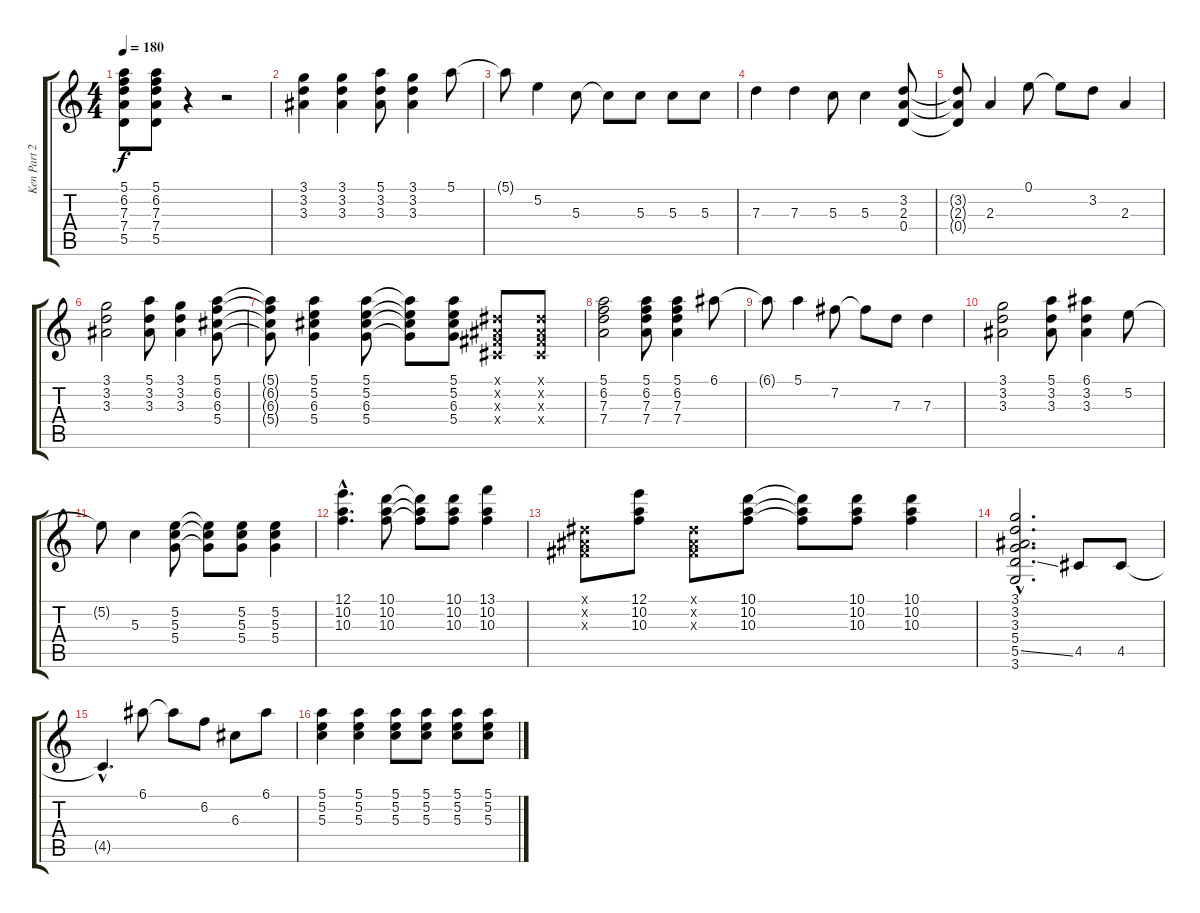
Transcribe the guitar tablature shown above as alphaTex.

\track ("Ken Part 2" "Ken Part 2") {instrument electricguitarclean}
\staff {score tabs}
\tuning (E4 B3 G3 D3 A2 E2) {hide}
\ts (4 4)
\tempo 180
\clef g2
\ks c
(5.1 6.2 7.3 7.4 5.5).8{dy f} (5.1 6.2 7.3 7.4 5.5).8 r.4 r.2 |
(3.1 3.2 3.3).4 (3.1 3.2 3.3).4 (5.1 3.2 3.3).8 (3.1 3.2 3.3).4 5.1.8 |
5.1{t}.8 5.2.4 5.3.8 5.3{t}.8 5.3.8 5.3.8 5.3.8 |
7.3.4 7.3.4 5.3.8 5.3.4 (3.2 2.3 0.4).8 |
(3.2{t} 2.3{t} 0.4{t}).8 2.3.4 0.1.8 0.1{t}.8 3.2.8 2.3.4 |
(3.1 3.2 3.3).2 (5.1 3.2 3.3).8 (3.1 3.2 3.3).4 (5.1 6.2 6.3 5.4).8 |
(5.1{t} 6.2{t} 6.3{t} 5.4{t}).8 (5.1 5.2 6.3 5.4).4 (5.1 5.2 6.3 5.4).8 (5.1{t} 5.2{t} 6.3{t} 5.4{t}).8 (5.1 5.2 6.3 5.4).8 (-1.1{x} -1.2{x} -1.3{x} -1.4{x}).8 (-1.1{x} -1.2{x} -1.3{x} -1.4{x}).8 |
(5.1 6.2 7.3 7.4).2 (5.1 6.2 7.3 7.4).8 (5.1 6.2 7.3 7.4).4 6.1.8 |
6.1{t}.8 5.1.4 7.2.8 7.2{t}.8 7.3.8 7.3.4 |
(3.1 3.2 3.3).2 (5.1 3.2 3.3).8 (6.1 3.2 3.3).4 5.2.8 |
5.2{t}.8 5.3.4 (5.2 5.3 5.4).8 (5.2{t} 5.3{t} 5.4{t}).8 (5.2 5.3 5.4).8 (5.2 5.3 5.4).4 |
(12.1{hac} 10.2{hac} 10.3{hac}).4{d} (10.1 10.2 10.3).8 (10.1{t} 10.2{t} 10.3{t}).8 (10.1 10.2 10.3).8 (13.1 10.2 10.3).4 |
(-1.1{x} -1.2{x} -1.3{x}).8 (12.1 10.2 10.3).8 (-1.1{x} -1.2{x} -1.3{x}).8 (10.1 10.2 10.3).8 (10.1{t} 10.2{t} 10.3{t}).8 (10.1 10.2 10.3).8 (10.1 10.2 10.3).4 |
(3.1{hac} 3.2{hac} 3.3{hac} 5.4{hac} 5.5{ss hac} 3.6{hac}).2{d} 4.5.8 4.5.8 |
4.5{hac t}.4{d} 6.1.8 6.1{t}.8 6.2.8 6.3.8 6.1.8 |
(5.1 5.2 5.3).4 (5.1 5.2 5.3).4 (5.1 5.2 5.3).8 (5.1 5.2 5.3).8 (5.1 5.2 5.3).8 (5.1 5.2 5.3).8
